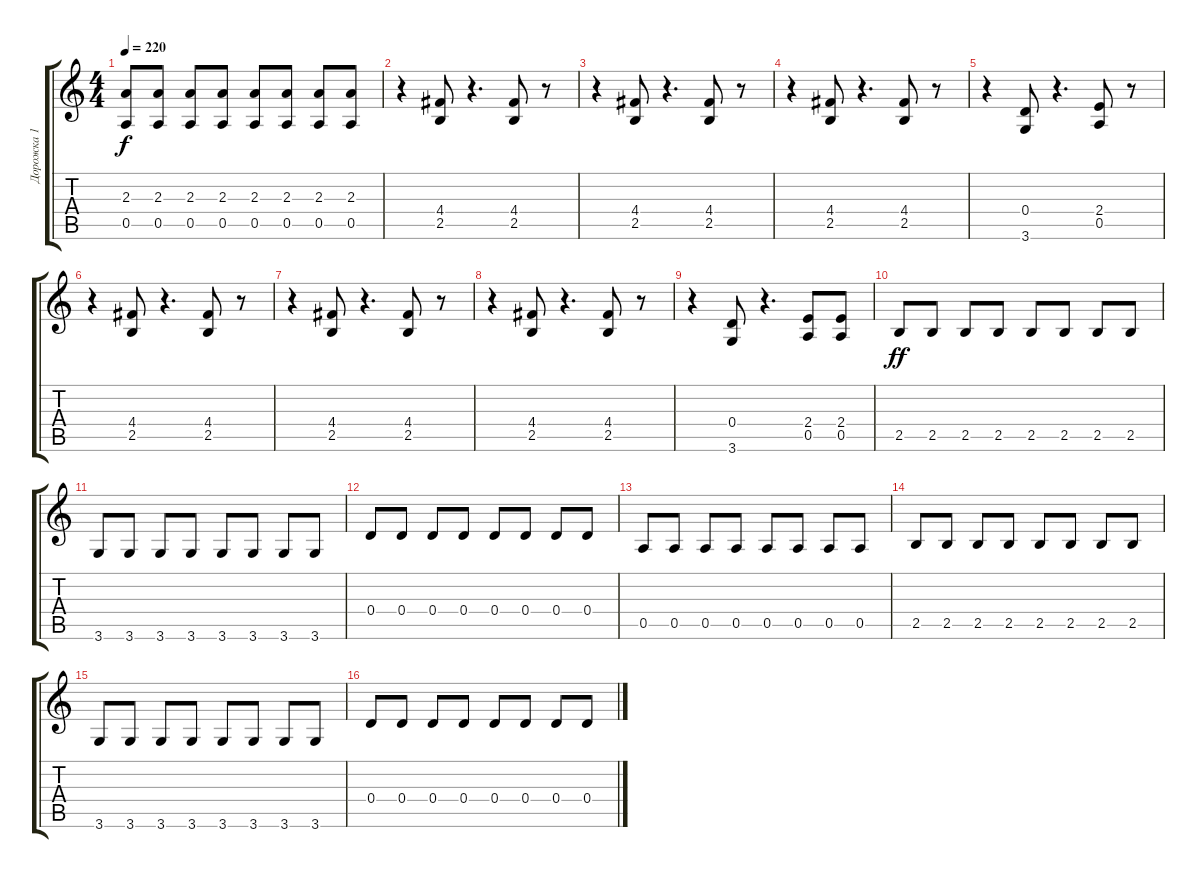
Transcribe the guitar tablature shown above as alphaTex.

\track ("Дорожка 1" "Дорожка 1") {instrument distortionguitar}
\staff {score tabs}
\tuning (E4 B3 G3 D3 A2 E2) {hide}
\ts (4 4)
\tempo 220
\clef g2
\ks c
(2.3 0.5).8{dy f} (2.3 0.5).8 (2.3 0.5).8 (2.3 0.5).8 (2.3 0.5).8 (2.3 0.5).8 (2.3 0.5).8 (2.3 0.5).8 |
r.4 (4.4 2.5).8 r.4{d} (4.4 2.5).8 r.8 |
r.4 (4.4 2.5).8 r.4{d} (4.4 2.5).8 r.8 |
r.4 (4.4 2.5).8 r.4{d} (4.4 2.5).8 r.8 |
r.4 (0.4 3.6).8 r.4{d} (2.4 0.5).8 r.8 |
r.4 (4.4 2.5).8 r.4{d} (4.4 2.5).8 r.8 |
r.4 (4.4 2.5).8 r.4{d} (4.4 2.5).8 r.8 |
r.4 (4.4 2.5).8 r.4{d} (4.4 2.5).8 r.8 |
r.4 (0.4 3.6).8 r.4{d} (2.4 0.5).8 (2.4 0.5).8 |
2.5.8{dy ff} 2.5.8 2.5.8 2.5.8 2.5.8 2.5.8 2.5.8 2.5.8 |
3.6.8 3.6.8 3.6.8 3.6.8 3.6.8 3.6.8 3.6.8 3.6.8 |
0.4.8 0.4.8 0.4.8 0.4.8 0.4.8 0.4.8 0.4.8 0.4.8 |
0.5.8 0.5.8 0.5.8 0.5.8 0.5.8 0.5.8 0.5.8 0.5.8 |
2.5.8 2.5.8 2.5.8 2.5.8 2.5.8 2.5.8 2.5.8 2.5.8 |
3.6.8 3.6.8 3.6.8 3.6.8 3.6.8 3.6.8 3.6.8 3.6.8 |
0.4.8 0.4.8 0.4.8 0.4.8 0.4.8 0.4.8 0.4.8 0.4.8
